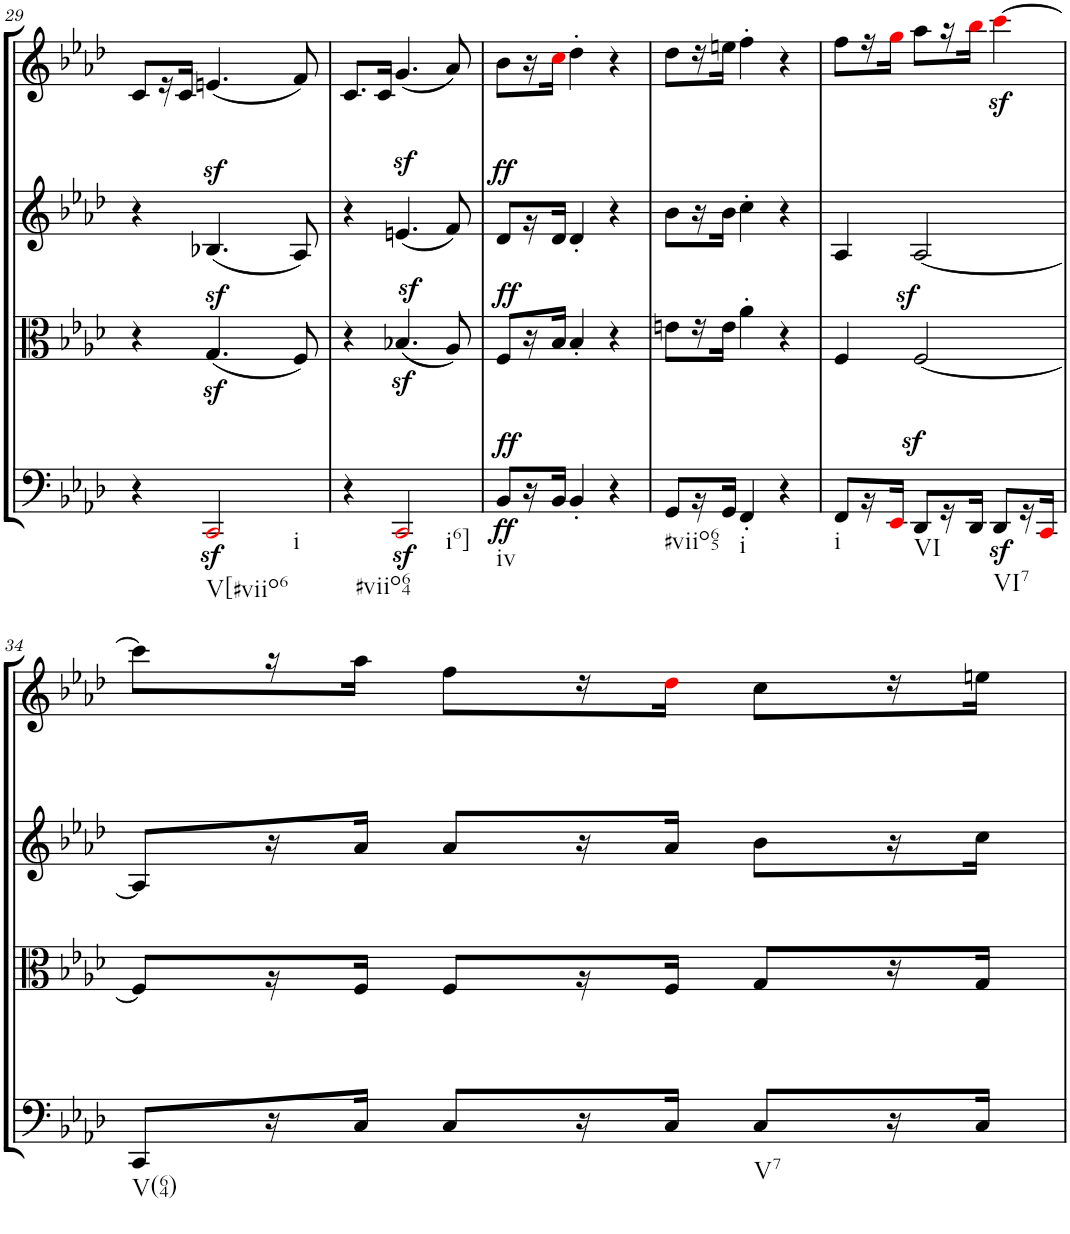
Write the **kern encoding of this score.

**kern	**dynam	**kern	**dynam	**kern	**dynam	**kern
*part4	*part4	*part3	*part3	*part2	*part2	*part1
*staff4	*staff4	*staff3	*staff3	*staff2	*staff2	*staff1
*I"Cello	*	*I"Viola	*	*I"2nd Violin	*	*I"1st Violin
*	*	*I'Vla	*	*I'Vln	*	*I'Vln
!!LO:PB:g=z
*clefF4	*	*clefC3	*	*clefG2	*	*clefG2
*k[b-e-a-d-]	*	*k[b-e-a-d-]	*	*k[b-e-a-d-]	*	*k[b-e-a-d-]
*M3/4	*	*M3/4	*	*M3/4	*	*M3/4
=29	=29	=29	=29	=29	=29	=29
4r	.	4r	.	4r	.	8c/L
.	.	.	.	.	.	16r
.	.	.	.	.	.	16c/JJ
!LO:TX:b:t=V[#viio6	!	!	!	!	!	!
!LO:TX:b:t=i	!	!	!	!	!	!
2CCz<i/	.	(4.Gz</	.	(4.B-Xz>/	.	(4.en/
.	.	8F/)	.	8A-/)	.	8f/)
=30	=30	=30	=30	=30	=30	=30
4r	.	4r	.	4r	.	8.c/L
.	.	.	.	.	.	16c/Jk
!LO:TX:b:t=#viio64	!	!	!	!	!	!
!LO:TX:b:t=i6]	!	!	!	!	!	!
2CCz<i/	.	(4.B-Xz>/	.	(4.enz>/	.	(4.g/
.	.	8A-/)	.	8f/)	.	8a-/)
=31	=31	=31	=31	=31	=31	=31
!LO:TX:b:t=iv	!	!	!	!	!	!
!	!LO:DY:b	!	!	!	!	!
!	!LO:DY:n=1:a	!	!LO:DY:a	!	!LO:DY:a	!
8BB-/L	ff ff	8F/L	ff	8d-/L	ff	8b-\L
16r	.	16r	.	16r	.	16r
16BB-/JJ	.	16B-/JJ	.	16d-/JJ	.	16cci\JJ
4BB-'/	.	4B-'/	.	4d-'/	.	4dd-'\
4r	.	4r	.	4r	.	4r
=32	=32	=32	=32	=32	=32	=32
!LO:TX:b:t=#viio65	!	!	!	!	!	!
8GG/L	.	8en\L	.	8b-\L	.	8dd-\L
16r	.	16r	.	16r	.	16r
16GG/JJ	.	16e\JJ	.	16b-\JJ	.	16een\JJ
!LO:TX:b:t=i	!	!	!	!	!	!
4FF'/	.	4a-'\	.	4cc'\	.	4ff'\
4r	.	4r	.	4r	.	4r
=33	=33	=33	=33	=33	=33	=33
!LO:TX:b:t=i	!	!	!	!	!	!
8FF/L	.	4F/	.	4A-/	.	8ff\L
16r	.	.	.	.	.	16r
16EE-i/JJ	.	.	.	.	.	16ggi\JJ
!LO:TX:b:t=VI	!	!	!	!	!	!
8DD-z>/L	.	[2Fz>/	.	[2A-/	.	8aa-\L
16r	.	.	.	.	.	16r
16DD-/JJ	.	.	.	.	.	16bb-i\JJ
!LO:TX:b:t=VI7	!	!	!	!	!	!
8DD-z</L	.	.	.	.	.	[4cccz<i\
16r	.	.	.	.	.	.
16CCi/JJ	.	.	.	.	.	.
!!LO:LB:g=z
=34	=34	=34	=34	=34	=34	=34
!LO:TX:b:t=V(64)	!	!	!	!	!	!
8CC/L	.	8F/L]	.	8A-/L]	.	8ccc\L]
16r	.	16r	.	16r	.	16r
16C/JJ	.	16F/JJ	.	16a-/JJ	.	16aa-\JJ
8C/L	.	8F/L	.	8a-/L	.	8ff\L
16r	.	16r	.	16r	.	16r
16C/JJ	.	16F/JJ	.	16a-/JJ	.	16dd-i\JJ
!LO:TX:b:t=V7	!	!	!	!	!	!
8C/L	.	8G/L	.	8b-\L	.	8cc\L
16r	.	16r	.	16r	.	16r
16C/JJ	.	16G/JJ	.	16cc\JJ	.	16een\JJ
=	=	=	=	=	=	=
*-	*-	*-	*-	*-	*-	*-
